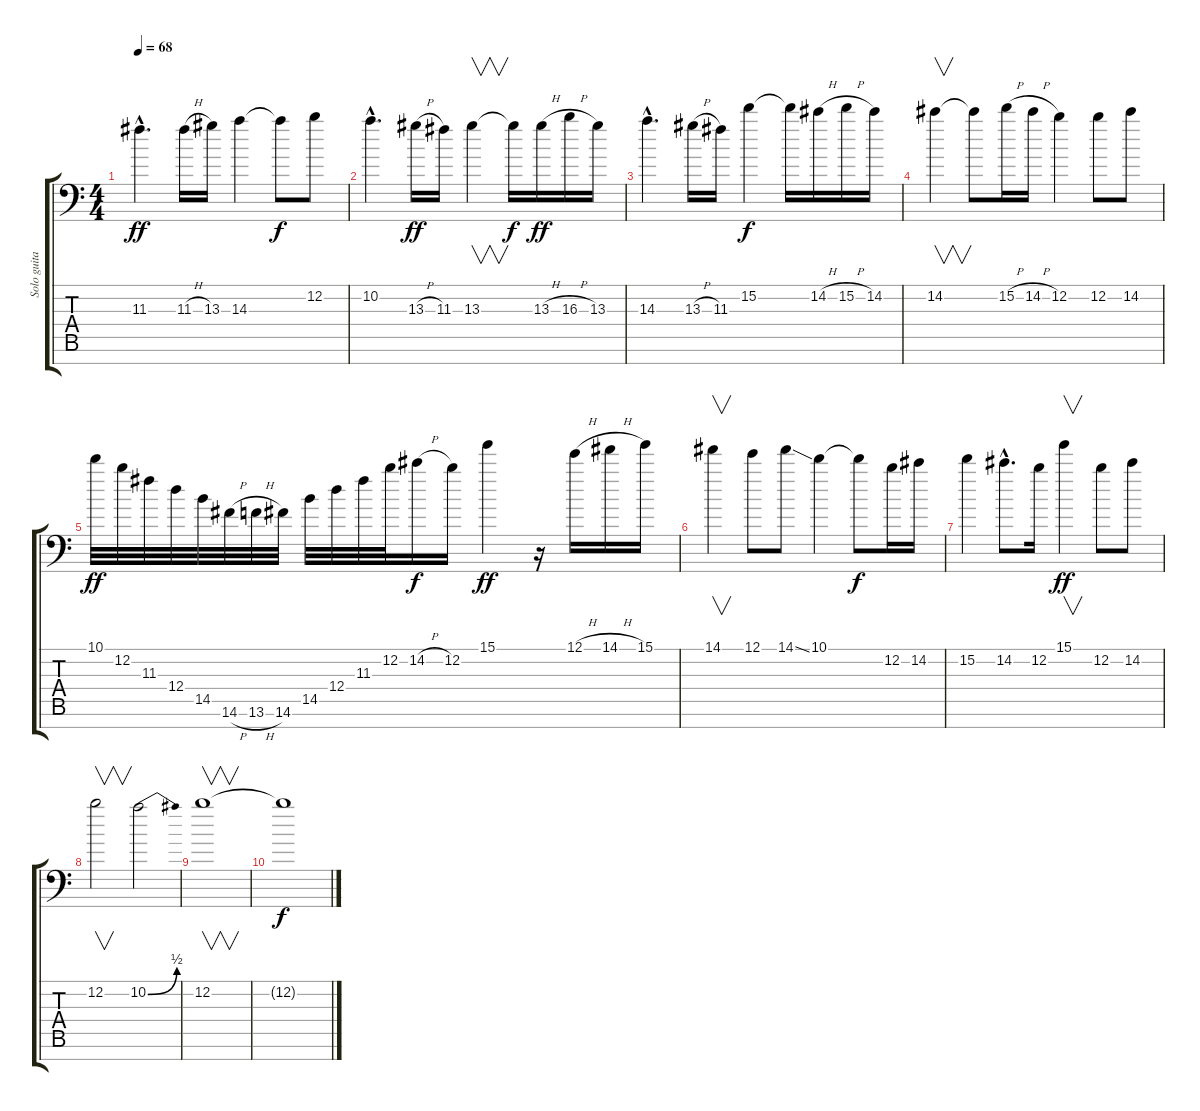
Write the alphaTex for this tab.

\track ("Solo guitar 1" "Solo guita") {instrument distortionguitar}
\staff {score tabs}
\tuning (E4 B3 G3 D3 A2 E2 A1) {hide}
\ts (4 4)
\tempo 68
\clef f4
\ks c
11.3{hac}.4{d dy ff instrument distortionguitar} 11.3{h}.16 13.3.16 14.3.4 14.3{t}.8{dy f} 12.2.8 |
10.2{hac}.4{d} 13.3{h}.16{dy ff} 11.3.16 13.3.4{v} 13.3{t}.16{dy f} 13.3{h}.16{dy ff} 16.3{h}.16 13.3.16 |
14.3{hac}.4{d} 13.3{h}.16 11.3.16 15.2.4{dy f} 15.2{t}.16 14.2{h}.16 15.2{h}.16 14.2.16 |
14.2.4{v} 14.2{t}.8 15.2{h}.16 14.2{h}.16 12.2.4 12.2.8 14.2.8 |
10.1.32{dy ff} 12.2.32 11.3.32 12.4.32 14.5.32 14.6{h}.32 13.6{h}.32 14.6.32 14.5.32 12.4.32 11.3.32 12.2.32 14.2{h}.16{dy f} 12.2.16 15.1.4{dy ff} r.16 12.1{h}.16 14.1{h}.16 15.1.16 |
14.1.4{v} 12.1.8 14.1{ss}.8 10.1.4 10.1{t}.8{dy f} 12.2.16 14.2.16 |
15.2.4 14.2{hac}.8{d} 12.2.16 15.1.4{v dy ff} 12.2.8 14.2.8 |
12.2.2{v} 10.2{be (bend 0 0 60 2)}.2 |
12.2.1{v} |
12.2{t}.1{dy f}
